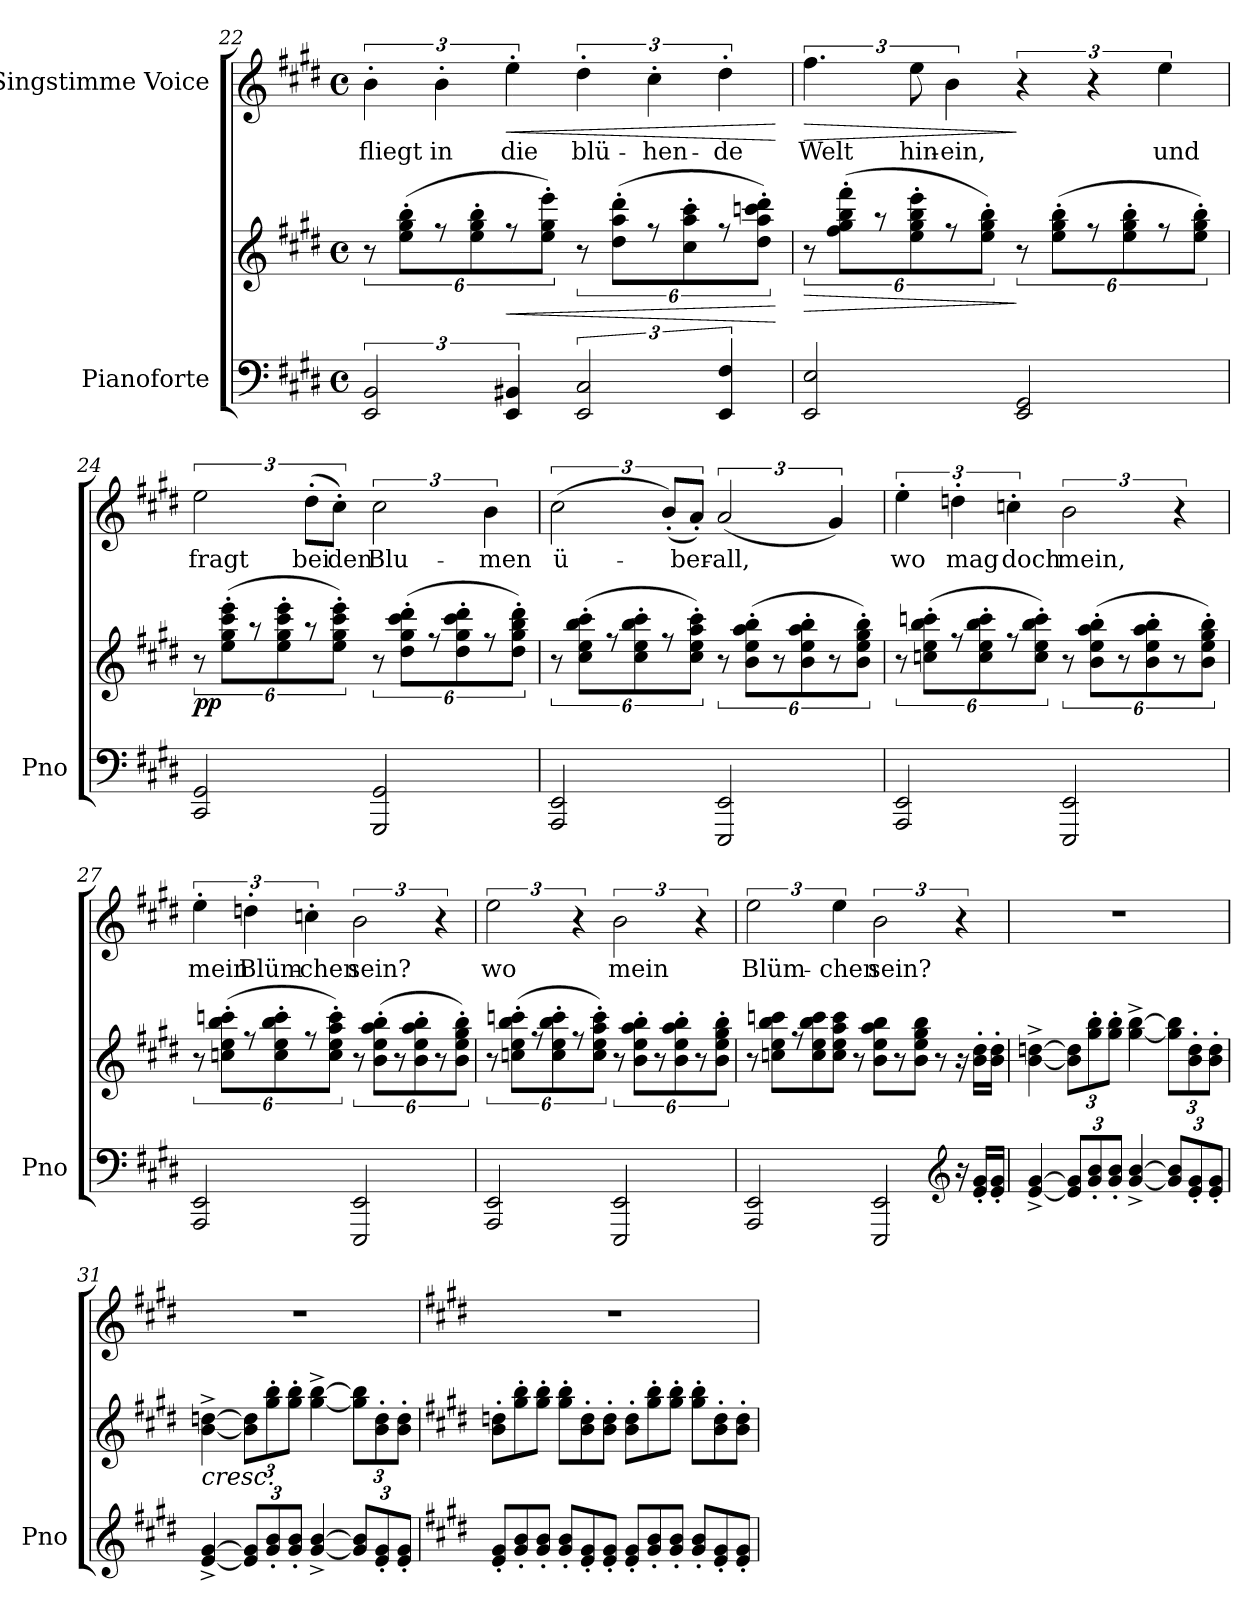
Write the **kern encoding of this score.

**kern	**kern	**dynam	**kern	**text	**dynam
*part2	*part2	*part2	*part1	*part1	*part1
*staff3	*staff2	*staff2/3	*staff1	*staff1	*staff1
*I"Pianoforte	*	*	*I"Singstimme Voice	*	*
*I'Pno	*	*	*	*	*
*clefF4	*clefG2	*	*clefG2	*	*
*k[f#c#g#d#]	*k[f#c#g#d#]	*	*k[f#c#g#d#]	*	*
*M4/4	*M4/4	*	*M4/4	*	*
*met(c)	*met(c)	*	*met(c)	*	*
=22	=22	=22	=22	=22	=22
3EE/ 3BB/	12r	.	6b'\	fliegt	.
.	(12ee\' 12gg#\' 12bb\'L	.	.	.	.
.	12r	.	6b'\	in	.
.	12ee\' 12gg#\' 12bb\'	.	.	.	.
!	!	!LO:HP:b	!	!	!LO:HP:b
6EE/ 6BB#X/	12r	<	6ee'\	die	<
.	12ee\' 12gg#\' 12eee\'J)	.	.	.	.
3EE/ 3C#/	12r	.	6dd#'\	blü-	.
.	(12dd#\' 12aa\' 12ddd#\'L	.	.	.	.
.	12r	.	6cc#'\	-hen-	.
.	12cc#\' 12aa\' 12ccc#\'	.	.	.	.
6EE/ 6F#/	12r	.	6dd#'\	-de	.
.	12dd#\' 12aa\' 12cccn\' 12ddd#\'J)	.	.	.	.
.	.	[	.	.	[
=23	=23	=23	=23	=23	=23
!	!	!LO:HP:b	!	!	!LO:HP:b
2EE/ 2E/	12r	>	6.ff#\	Welt	>
.	(12ff#\' 12gg#\' 12bb\' 12fff#\'L	.	.	.	.
.	12r	.	.	.	.
.	12ee\' 12gg#\' 12bb\' 12eee\'	.	12ee\	hin-	.
.	12r	.	6b\	-ein,	.
.	12ee\' 12gg#\' 12bb\'J)	.	.	.	.
2EE/ 2GG#/	12r	]	6r	.	]
.	(12ee\' 12gg#\' 12bb\'L	.	.	.	.
.	12r	.	6r	.	.
.	12ee\' 12gg#\' 12bb\'	.	.	.	.
.	12r	.	6ee\	und	.
.	12ee\' 12gg#\' 12bb\'J)	.	.	.	.
=24	=24	=24	=24	=24	=24
!	!	!LO:DY:b	!	!	!
2CC#/ 2GG#/	12r	pp	3ee\	fragt	.
.	(12ee\' 12gg#\' 12ccc#\' 12eee\'L	.	.	.	.
.	12r	.	.	.	.
.	12ee\' 12gg#\' 12ccc#\' 12eee\'	.	.	.	.
.	12r	.	(12dd#'\L	bei	.
.	12ee\' 12gg#\' 12ccc#\' 12eee\'J)	.	12cc#'\J)	den	.
2GGG#/ 2GG#/	12r	.	3cc#\	Blu-	.
.	(12dd#\' 12gg#\' 12ccc#\' 12ddd#\'L	.	.	.	.
.	12r	.	.	.	.
.	12dd#\' 12gg#\' 12ccc#\' 12ddd#\'	.	.	.	.
.	12r	.	6b\	-men	.
.	12dd#\' 12gg#\' 12bb\' 12ddd#\'J)	.	.	.	.
=25	=25	=25	=25	=25	=25
2AAA/ 2EE/	12r	.	(3cc#\	ü-	.
.	(12cc#\' 12ee\' 12bb\' 12ccc#\'L	.	.	.	.
.	12r	.	.	.	.
.	12cc#\' 12ee\' 12bb\' 12ccc#\'	.	.	.	.
.	12r	.	(12b'/L)	.	.
.	12cc#\' 12ee\' 12aa\' 12ccc#\'J)	.	12a'</J)	-ber-	.
2EEE/ 2EE/	12r	.	(3a/	-all,	.
.	(12b\' 12ee\' 12aa\' 12bb\'L	.	.	.	.
.	12r	.	.	.	.
.	12b\' 12ee\' 12aa\' 12bb\'	.	.	.	.
.	12r	.	6g#/)	.	.
.	12b\' 12ee\' 12gg#\' 12bb\'J)	.	.	.	.
=26	=26	=26	=26	=26	=26
2AAA/ 2EE/	12r	.	6ee'\	wo	.
.	(12ccn\' 12ee\' 12bb\' 12cccn\'L	.	.	.	.
.	12r	.	6ddn'\	mag	.
.	12cc\' 12ee\' 12bb\' 12ccc\'	.	.	.	.
.	12r	.	6ccn'\	doch	.
.	12cc\' 12ee\' 12bb\' 12ccc\'J)	.	.	.	.
2EEE/ 2EE/	12r	.	3b\	mein,	.
.	(12b\' 12ee\' 12aa\' 12bb\'L	.	.	.	.
.	12r	.	.	.	.
.	12b\' 12ee\' 12aa\' 12bb\'	.	.	.	.
.	12r	.	6r	.	.
.	12b\' 12ee\' 12gg#\' 12bb\'J)	.	.	.	.
=27	=27	=27	=27	=27	=27
!	!	!	!	!	!LO:DY:a
!	!	!	!	!	!LO:DY:n=1:a
2AAA/ 2EE/	12r	.	6ee'\	mein	other-dynamics pp
.	(12ccn\' 12ee\' 12bb\' 12cccn\'L	.	.	.	.
!	!	!LO:DY:b	!	!	!
!	!	!LO:DY:n=1:b	!	!	!
.	12r	other-dynamics pp	6ddn'\	Blüm-	.
.	12cc\' 12ee\' 12bb\' 12ccc\'	.	.	.	.
.	12r	.	6ccn'\	-chen	.
.	12cc\' 12ee\' 12aa\' 12ccc\'J)	.	.	.	.
2EEE/ 2EE/	12r	.	3b\	sein?	.
.	(12b\' 12ee\' 12aa\' 12bb\'L	.	.	.	.
.	12r	.	.	.	.
.	12b\' 12ee\' 12aa\' 12bb\'	.	.	.	.
.	12r	.	6r	.	.
.	12b\' 12ee\' 12gg#\' 12bb\'J)	.	.	.	.
=28	=28	=28	=28	=28	=28
2AAA/ 2EE/	12r	.	3ee\	wo	.
.	(12ccn\' 12ee\' 12bb\' 12cccn\'L	.	.	.	.
.	12r	.	.	.	.
.	12cc\' 12ee\' 12bb\' 12ccc\'	.	.	.	.
.	12r	.	6r	.	.
.	12cc\' 12ee\' 12aa\' 12ccc\'J)	.	.	.	.
2EEE/ 2EE/	12r	.	3b\	mein	.
.	12b\' 12ee\' 12aa\' 12bb\'L	.	.	.	.
.	12r	.	.	.	.
.	12b\' 12ee\' 12aa\' 12bb\'	.	.	.	.
.	12r	.	6r	.	.
.	12b\' 12ee\' 12gg#\' 12bb\'J	.	.	.	.
=29	=29	=29	=29	=29	=29
*	*Xtuplet	*	*	*	*
2AAA/ 2EE/	12r	.	3ee\	Blüm-	.
.	12ccn\ 12ee\ 12bb\ 12cccn\L	.	.	.	.
.	12r	.	.	.	.
.	12cc\ 12ee\ 12bb\ 12ccc\	.	.	.	.
.	12cc\ 12ee\ 12aa\ 12ccc\J	.	6ee\	-chen	.
.	12r	.	.	.	.
*Xtuplet	*	*	*	*	*
3EEE/ 3EE/	12b\ 12ee\ 12aa\ 12bb\L	.	3b\	sein?	.
.	12r	.	.	.	.
.	12b\ 12ee\ 12gg#\ 12bb\J	.	.	.	.
.	12r	.	.	.	.
*clefG2	*	*	*	*	*
!	!	!LO:DY:b	!	!	!
!	!	!LO:DY:n=1:b	!	!	!
18r	18r	p other-dynamics	6r	.	.
18e/' 18g#/'L	18b\' 18dd#\'L	.	.	.	.
18e/' 18g#/'J	18b\' 18dd#\'J	.	.	.	.
=30	=30	=30	=30	=30	=30
[4e/^ [4g#/^	[4b\^ [4ddn\^	.	1r	.	.
*tuplet	*	*	*	*	*
*Xbrackettup	*tuplet	*	*	*	*
12e/] 12g#/]L	12b\] 12dd\]L	.	.	.	.
12g#/' 12b/'	12gg#\' 12bb\'	.	.	.	.
12g#/' 12b/'J	12gg#\' 12bb\'J	.	.	.	.
[4g#/^ [4b/^	[4gg#\^ [4bb\^	.	.	.	.
12g#/] 12b/]L	12gg#\] 12bb\]L	.	.	.	.
12e/' 12g#/'	12b\' 12dd\'	.	.	.	.
12e/' 12g#/'J	12b\' 12dd\'J	.	.	.	.
=31	=31	=31	=31	=31	=31
!	!LO:TX:b:i:t=cresc.	!	!	!	!
[4e/^ [4g#/^	[4b\^ [4ddn\^	.	1r	.	.
12e/] 12g#/]L	12b\] 12dd\]L	.	.	.	.
12g#/' 12b/'	12gg#\' 12bb\'	.	.	.	.
12g#/' 12b/'J	12gg#\' 12bb\'J	.	.	.	.
[4g#/^ [4b/^	[4gg#\^ [4bb\^	.	.	.	.
12g#/] 12b/]L	12gg#\] 12bb\]L	.	.	.	.
12e/' 12g#/'	12b\' 12dd\'	.	.	.	.
12e/' 12g#/'J	12b\' 12dd\'J	.	.	.	.
=32	=32	=32	=32	=32	=32
*k[f#c#g#d#]	*k[f#c#g#d#]	*	*k[f#c#g#d#]	*	*
*Xtuplet	*Xtuplet	*	*	*	*
12e/' 12g#/'L	12b\' 12ddn\'L	.	1r	.	.
12g#/' 12b/'	12gg#\' 12bb\'	.	.	.	.
12g#/' 12b/'J	12gg#\' 12bb\'J	.	.	.	.
12g#/' 12b/'L	12gg#\' 12bb\'L	.	.	.	.
12e/' 12g#/'	12b\' 12dd\'	.	.	.	.
12e/' 12g#/'J	12b\' 12dd\'J	.	.	.	.
12e/' 12g#/'L	12b\' 12dd\'L	.	.	.	.
12g#/' 12b/'	12gg#\' 12bb\'	.	.	.	.
12g#/' 12b/'J	12gg#\' 12bb\'J	.	.	.	.
12g#/' 12b/'L	12gg#\' 12bb\'L	.	.	.	.
12e/' 12g#/'	12b\' 12dd\'	.	.	.	.
12e/' 12g#/'J	12b\' 12dd\'J	.	.	.	.
=	=	=	=	=	=
*-	*-	*-	*-	*-	*-
